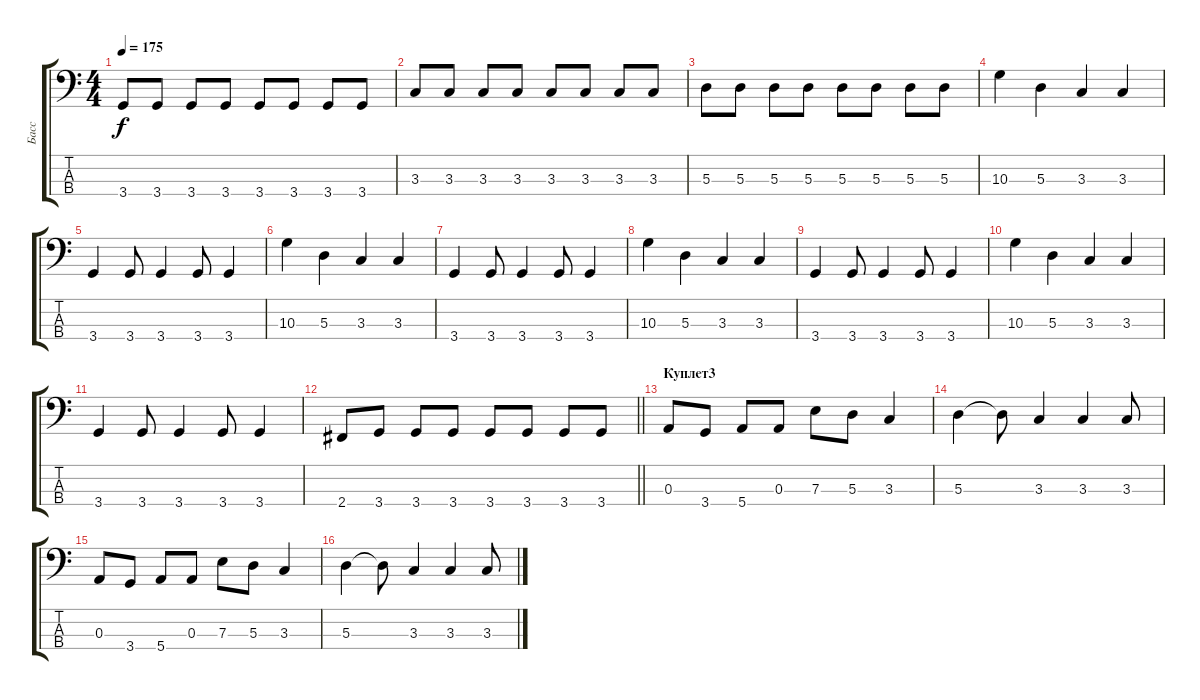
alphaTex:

\track ("Басс" "Басс") {instrument electricbassfinger}
\staff {score tabs}
\tuning (G2 D2 A1 E1) {hide}
\ts (4 4)
\tempo 175
\clef f4
\ks c
3.4.8{dy f} 3.4.8 3.4.8 3.4.8 3.4.8 3.4.8 3.4.8 3.4.8 |
3.3.8 3.3.8 3.3.8 3.3.8 3.3.8 3.3.8 3.3.8 3.3.8 |
5.3.8 5.3.8 5.3.8 5.3.8 5.3.8 5.3.8 5.3.8 5.3.8 |
10.3.4 5.3.4 3.3.4 3.3.4 |
3.4.4 3.4.8 3.4.4 3.4.8 3.4.4 |
10.3.4 5.3.4 3.3.4 3.3.4 |
3.4.4 3.4.8 3.4.4 3.4.8 3.4.4 |
10.3.4 5.3.4 3.3.4 3.3.4 |
3.4.4 3.4.8 3.4.4 3.4.8 3.4.4 |
10.3.4 5.3.4 3.3.4 3.3.4 |
3.4.4 3.4.8 3.4.4 3.4.8 3.4.4 |
\barLineRight lightlight
2.4.8 3.4.8 3.4.8 3.4.8 3.4.8 3.4.8 3.4.8 3.4.8 |
\section ("" "Куплет3")
0.3.8 3.4.8 5.4.8 0.3.8 7.3.8 5.3.8 3.3.4 |
5.3.4 5.3{t}.8 3.3.4 3.3.4 3.3.8 |
0.3.8 3.4.8 5.4.8 0.3.8 7.3.8 5.3.8 3.3.4 |
5.3.4 5.3{t}.8 3.3.4 3.3.4 3.3.8
